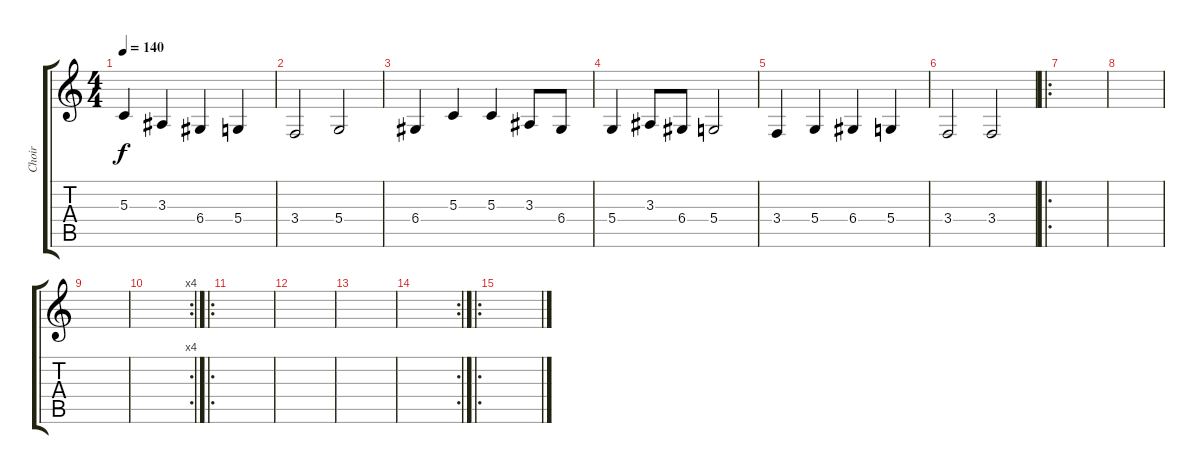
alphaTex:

\track ("Choir" "Choir") {instrument choiraahs}
\staff {score tabs}
\tuning (E4 B3 G3 D3 A2 E2) {hide}
\ts (4 4)
\tempo 140
\clef g2
\ks c
5.3.4{dy f} 3.3.4 6.4.4 5.4.4 |
3.4.2 5.4.2 |
6.4.4 5.3.4 5.3.4 3.3.8 6.4.8 |
5.4.4 3.3.8 6.4.8 5.4.2 |
3.4.4 5.4.4 6.4.4 5.4.4 |
3.4.2 3.4.2 |
\ro
|
|
|
\rc 4
|
\ro
|
|
|
\rc 2
|
\ro
